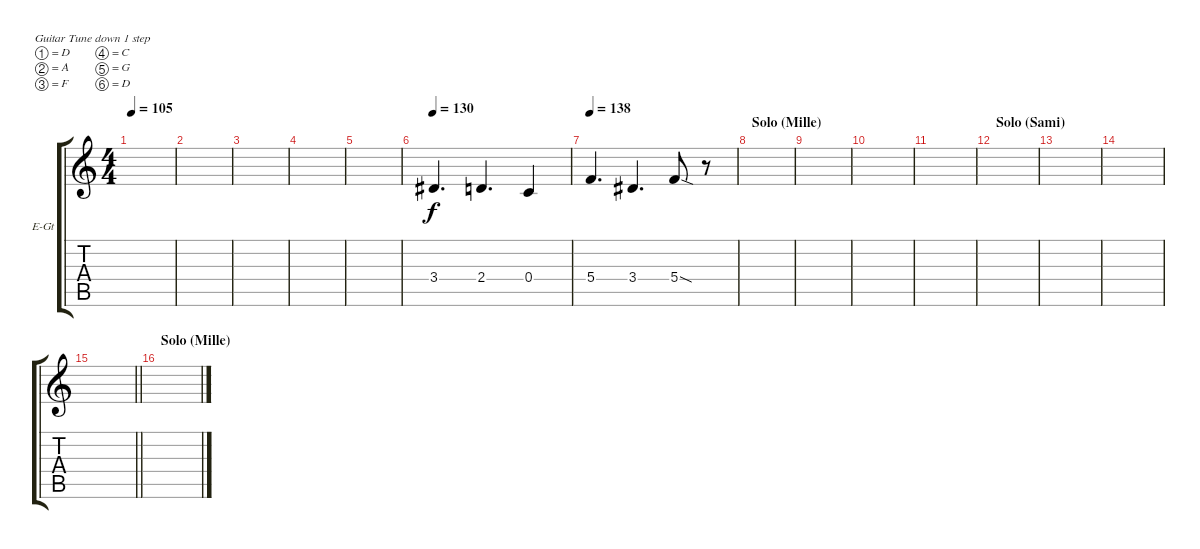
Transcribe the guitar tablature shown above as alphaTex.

\defaultSystemsLayout 4
\bracketExtendMode groupsimilarinstruments
\firstSystemTrackNameOrientation horizontal
\otherSystemsTrackNameOrientation horizontal
\track ("Extra Guitar" "E-Gt") {instrument distortionguitar}
\staff {score tabs}
\tuning (D4 A3 F3 C3 G2 D2)
\ts (4 4)
\tempo 105
\clef g2
\ks c
|
|
|
|
|
\tempo 130
3.4.4{d} 2.4.4{d} 0.4.4 |
\tempo 138
5.4.4{d} 3.4.4{d} 5.4{sod}.8 r.8 |
\section ("" "Solo (Mille)")
|
|
|
|
\section ("" "Solo (Sami)")
|
|
|
\barLineRight lightlight
|
\section ("" "Solo (Mille)")
